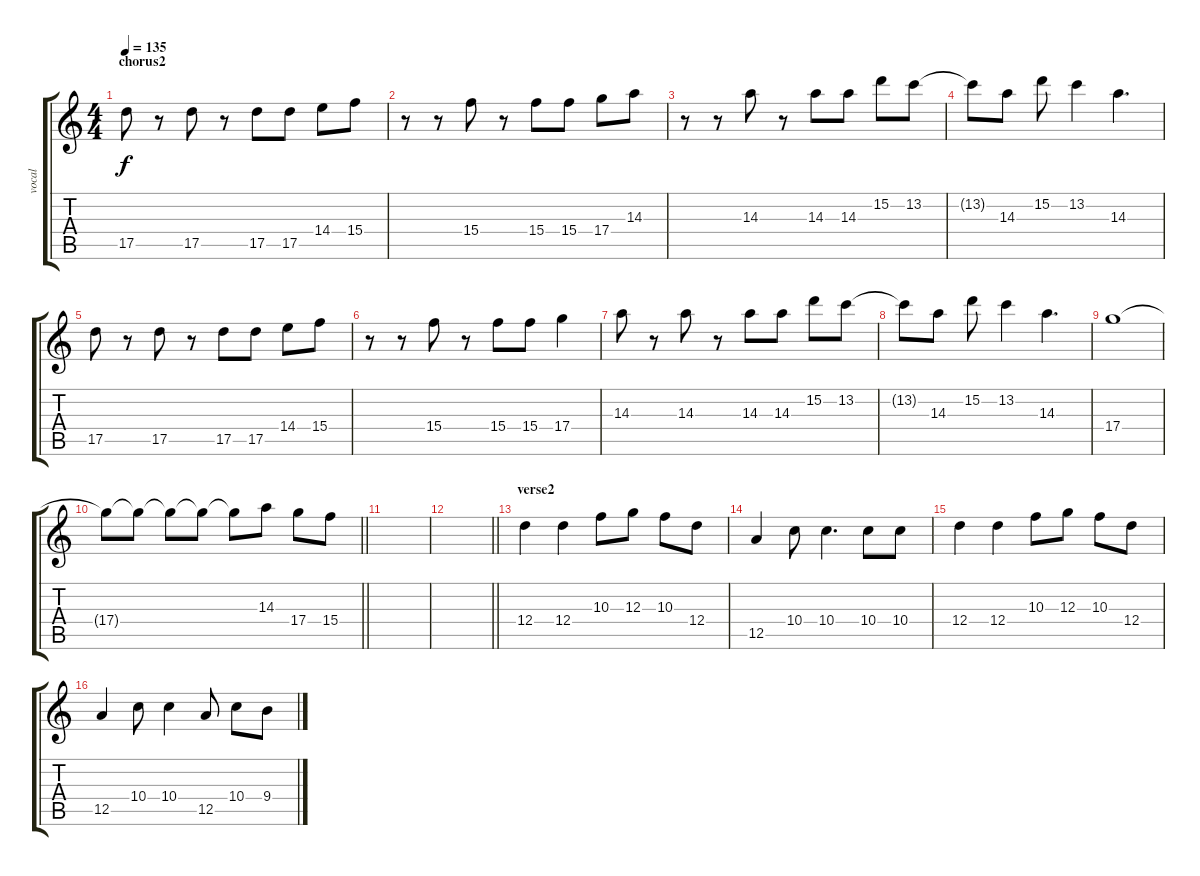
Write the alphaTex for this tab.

\track ("vocal" "vocal") {instrument distortionguitar}
\staff {score tabs}
\tuning (E4 B3 G3 D3 A2 E2) {hide}
\ts (4 4)
\section ("" "chorus2")
\tempo 135
\clef g2
\ks c
17.5.8{dy f} r.8 17.5.8 r.8 17.5.8 17.5.8 14.4.8 15.4.8 |
r.8 r.8 15.4.8 r.8 15.4.8 15.4.8 17.4.8 14.3.8 |
r.8 r.8 14.3.8 r.8 14.3.8 14.3.8 15.2.8 13.2.8 |
13.2{t}.8 14.3.8 15.2.8 13.2.4 14.3.4{d} |
17.5.8 r.8 17.5.8 r.8 17.5.8 17.5.8 14.4.8 15.4.8 |
r.8 r.8 15.4.8 r.8 15.4.8 15.4.8 17.4.4 |
14.3.8 r.8 14.3.8 r.8 14.3.8 14.3.8 15.2.8 13.2.8 |
13.2{t}.8 14.3.8 15.2.8 13.2.4 14.3.4{d} |
17.4.1 |
\barLineRight lightlight
17.4{t}.8 17.4{t}.8 17.4{t}.8 17.4{t}.8 17.4{t}.8 14.3.8 17.4.8 15.4.8 |
|
\barLineRight lightlight
|
\section ("" "verse2")
12.4.4 12.4.4 10.3.8 12.3.8 10.3.8 12.4.8 |
12.5.4 10.4.8 10.4.4{d} 10.4.8 10.4.8 |
12.4.4 12.4.4 10.3.8 12.3.8 10.3.8 12.4.8 |
12.5.4 10.4.8 10.4.4 12.5.8 10.4.8 9.4.8
